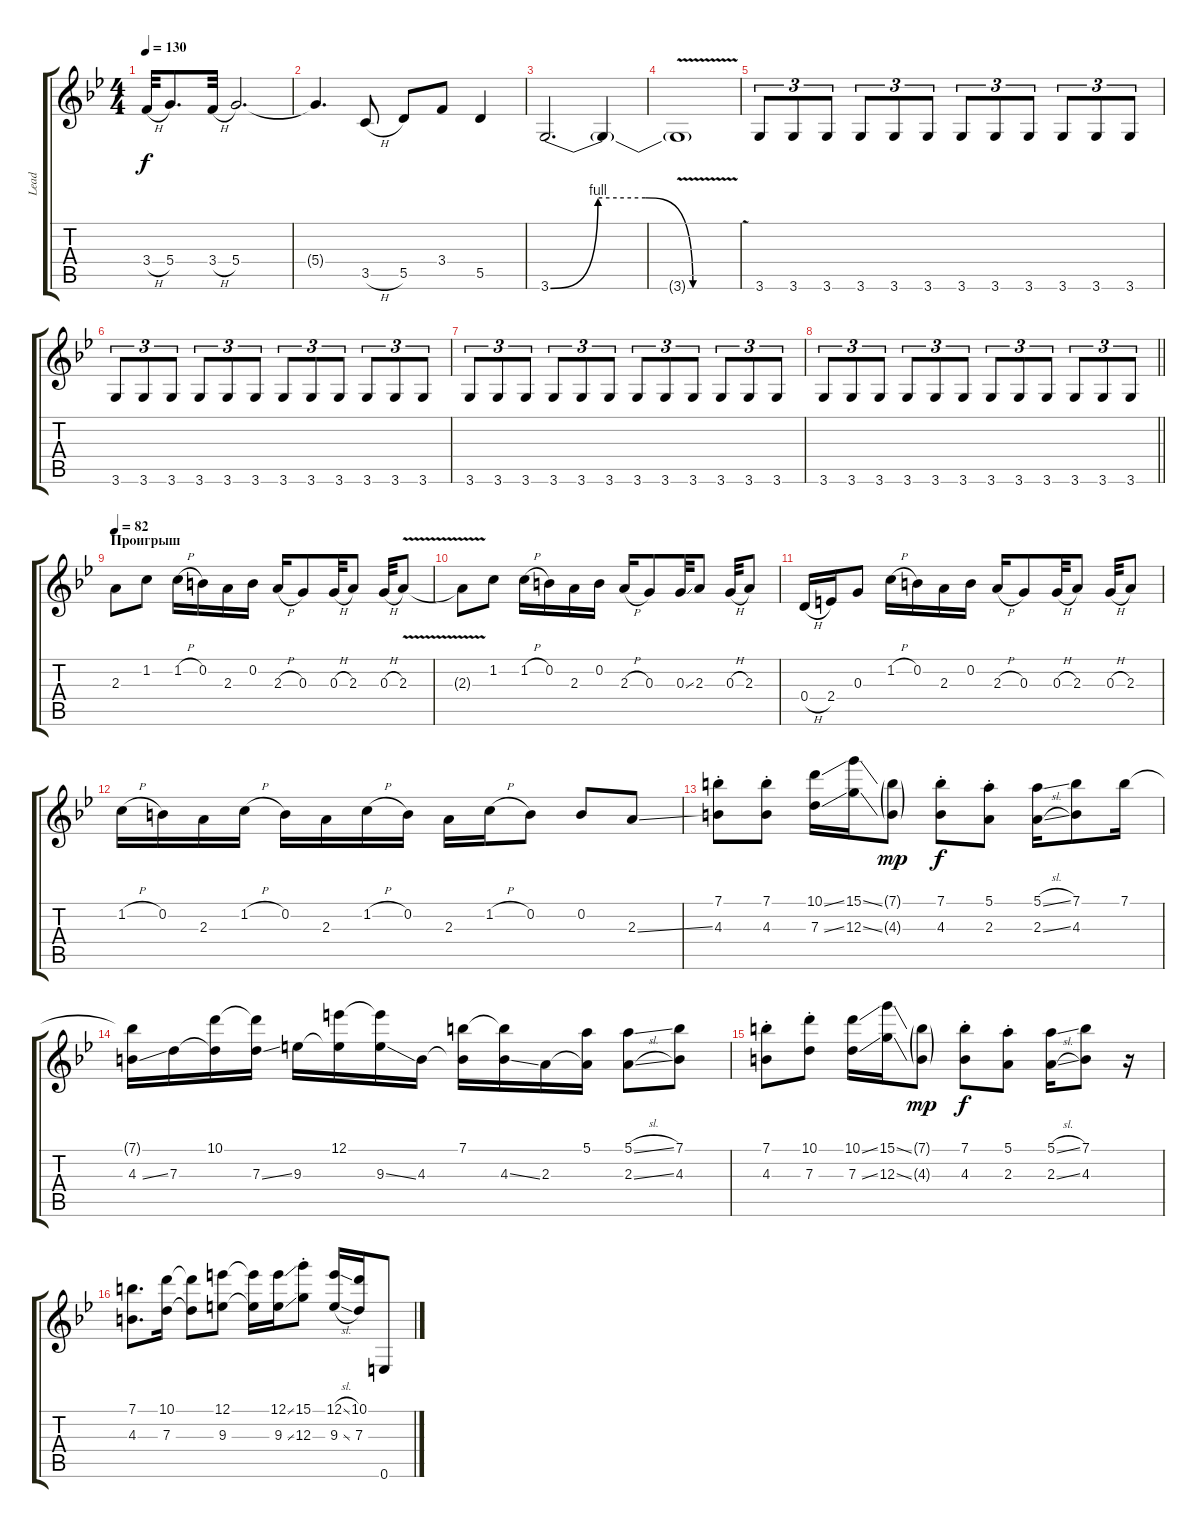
\track ("Lead" "Lead") {instrument overdrivenguitar}
\staff {score tabs}
\tuning (E4 B3 G3 D3 A2 E2) {hide}
\ts (4 4)
\tempo 130
\clef g2
\ks gminor
3.4{h}.32{dy f} 5.4.8{d} 3.4{h}.32 5.4.2{d} |
5.4{t}.4{d} 3.5{h}.8 5.5.8 3.4.8 5.5.4 |
3.6{be (custom 0 0 15 4 30 4 45 0 60 0)}.2{d} 3.6{t}.4 |
3.6{v t}.1 |
3.6.8{tu (3 2)} 3.6.8{tu (3 2)} 3.6.8{tu (3 2)} 3.6.8{tu (3 2)} 3.6.8{tu (3 2)} 3.6.8{tu (3 2)} 3.6.8{tu (3 2)} 3.6.8{tu (3 2)} 3.6.8{tu (3 2)} 3.6.8{tu (3 2)} 3.6.8{tu (3 2)} 3.6.8{tu (3 2)} |
3.6.8{tu (3 2)} 3.6.8{tu (3 2)} 3.6.8{tu (3 2)} 3.6.8{tu (3 2)} 3.6.8{tu (3 2)} 3.6.8{tu (3 2)} 3.6.8{tu (3 2)} 3.6.8{tu (3 2)} 3.6.8{tu (3 2)} 3.6.8{tu (3 2)} 3.6.8{tu (3 2)} 3.6.8{tu (3 2)} |
3.6.8{tu (3 2)} 3.6.8{tu (3 2)} 3.6.8{tu (3 2)} 3.6.8{tu (3 2)} 3.6.8{tu (3 2)} 3.6.8{tu (3 2)} 3.6.8{tu (3 2)} 3.6.8{tu (3 2)} 3.6.8{tu (3 2)} 3.6.8{tu (3 2)} 3.6.8{tu (3 2)} 3.6.8{tu (3 2)} |
\barLineRight lightlight
3.6.8{tu (3 2)} 3.6.8{tu (3 2)} 3.6.8{tu (3 2)} 3.6.8{tu (3 2)} 3.6.8{tu (3 2)} 3.6.8{tu (3 2)} 3.6.8{tu (3 2)} 3.6.8{tu (3 2)} 3.6.8{tu (3 2)} 3.6.8{tu (3 2)} 3.6.8{tu (3 2)} 3.6.8{tu (3 2)} |
\section ("" "Проигрыш")
\tempo 82
2.3.8 1.2.8 1.2{h}.16 0.2.16 2.3.16 0.2.16 2.3{h}.16 0.3.8 0.3{h}.32 2.3.8 0.3{h}.32 2.3{v}.8 |
2.3{t}.8 1.2.8 1.2{h}.16 0.2.16 2.3.16 0.2.16 2.3{h}.16 0.3.8 0.3{ss}.32 2.3.8 0.3{h}.32 2.3.8 |
0.4{h}.16 2.4.16 0.3.8 1.2{h}.16 0.2.16 2.3.16 0.2.16 2.3{h}.16 0.3.8 0.3{h}.32 2.3.8 0.3{h}.32 2.3.8 |
1.2{h}.16 0.2.16 2.3.16 1.2{h}.16 0.2.16 2.3.16 1.2{h}.16 0.2.16 2.3.16 1.2{h}.16 0.2.8 0.2.8 2.3{ss}.8 |
(7.1{st} 4.3{st}).8 (7.1{st} 4.3{st}).8 (10.1{ss} 7.3{ss}).16 (15.1{ss} 12.3{ss}).16 (7.1{g} 4.3{g}).8{dy mp} (7.1{st} 4.3{st}).8{dy f} (5.1{st} 2.3{st}).8 (5.1{sl} 2.3{sl}).16 (7.1 4.3).8 7.1.16 |
(7.1{t} 4.3{ss}).16 7.3.16 (10.1 7.3{t}).16 (10.1{t} 7.3{ss}).16 9.3.16 (12.1 9.3{t}).16 (12.1{t} 9.3{ss}).16 4.3.16 (7.1 4.3{t}).16 (7.1{t} 4.3{ss}).16 2.3.16 (5.1 2.3{t}).16 (5.1{sl} 2.3{sl}).8 (7.1 4.3).8 |
(7.1{st} 4.3{st}).8 (10.1{st} 7.3{st}).8 (10.1{ss} 7.3{ss}).16 (15.1{ss} 12.3{ss}).16 (7.1{g} 4.3{g}).8{dy mp} (7.1{st} 4.3{st}).8{dy f} (5.1{st} 2.3{st}).8 (5.1{sl} 2.3{sl}).16 (7.1 4.3).8 r.16 |
(7.1 4.3).8{d} (10.1 7.3).16 (10.1{t} 7.3{t}).8 (12.1 9.3).8 (12.1{t} 9.3{t}).16 (12.1{ss} 9.3{ss}).16 (15.1{st} 12.3{st}).8 (12.1{sl} 9.3{sl}).16 (10.1 7.3).16 0.6.8
